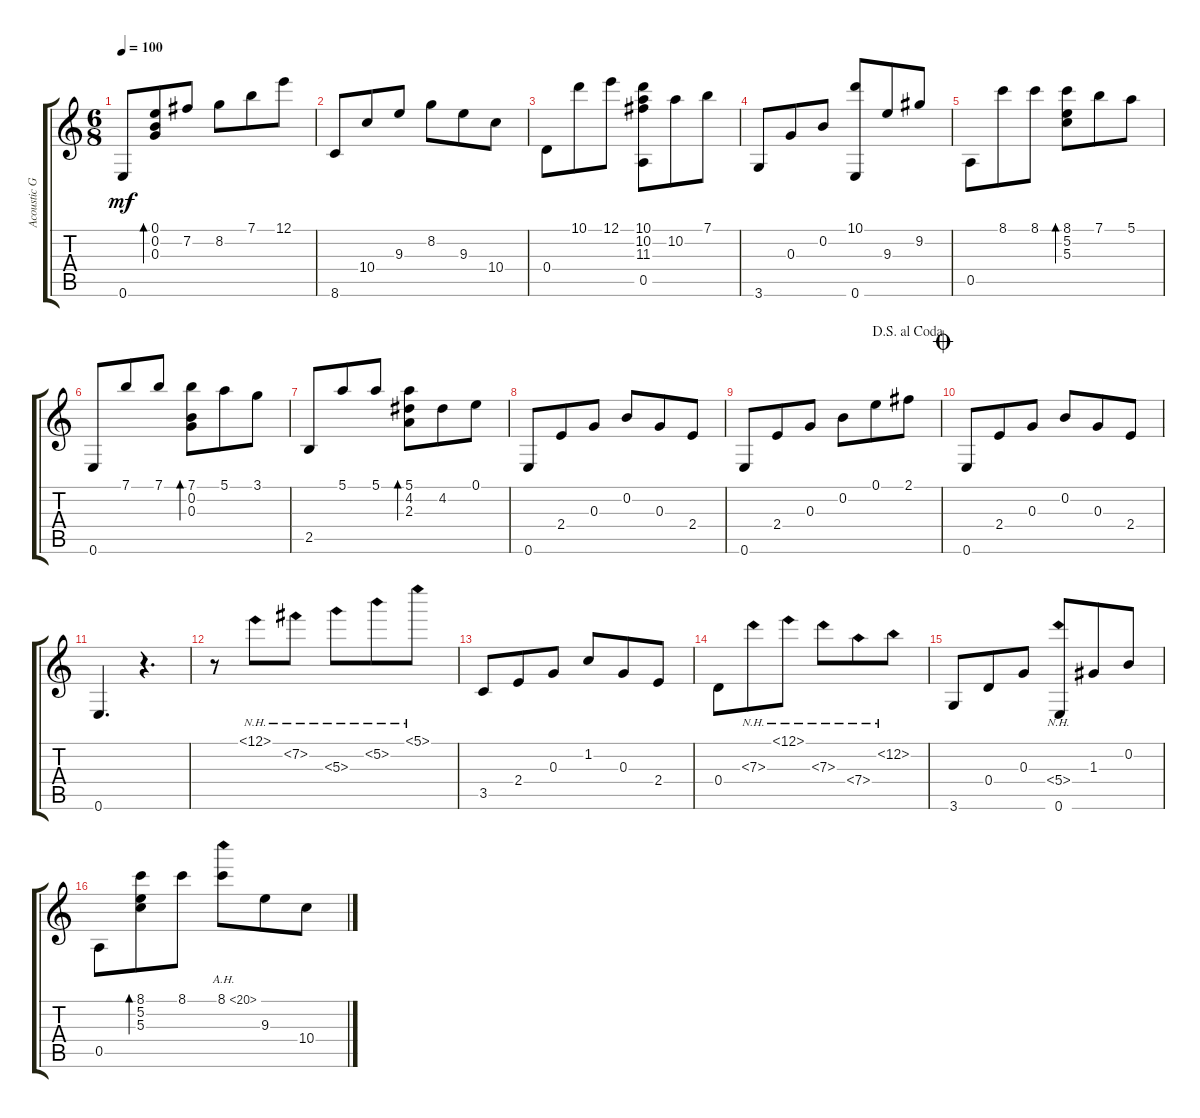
\track ("Acoustic Guitar" "Acoustic G") {instrument acousticguitarnylon}
\staff {score tabs}
\tuning (E4 B3 G3 D3 A2 E2) {hide}
\ts (6 8)
\tempo 100
\clef g2
\ks c
0.6.8{dy mf} (0.1 0.2 0.3).8{bd 60} 7.2.8 8.2.8 7.1.8 12.1.8 |
8.6.8 10.4.8 9.3.8 8.2.8 9.3.8 10.4.8 |
0.4.8 10.1.8 12.1.8 (10.1 10.2 11.3 0.5).8 10.2.8 7.1.8 |
3.6.8 0.3.8 0.2.8 (10.1 0.6).8 9.3.8 9.2.8 |
0.5.8 8.1.8 8.1.8 (8.1 5.2 5.3).8{bd 60} 7.1.8 5.1.8 |
0.6.8 7.1.8 7.1.8 (7.1 0.2 0.3).8{bd 60} 5.1.8 3.1.8 |
2.5.8 5.1.8 5.1.8 (5.1 4.2 2.3).8{bd 60} 4.2.8 0.1.8 |
0.6.8 2.4.8 0.3.8 0.2.8 0.3.8 2.4.8 |
\jump dalsegnoalcoda
0.6.8 2.4.8 0.3.8 0.2.8 0.1.8 2.1.8 |
\jump coda
0.6.8 2.4.8 0.3.8 0.2.8 0.3.8 2.4.8 |
0.6.4{d} r.4{d} |
r.8 12.1{nh}.8 7.2{nh}.8 5.3{nh}.8 5.2{nh}.8 5.1{nh}.8 |
3.5.8 2.4.8 0.3.8 1.2.8 0.3.8 2.4.8 |
0.4.8 7.3{nh}.8 12.1{nh}.8 7.3{nh}.8 7.4{nh}.8 12.2{nh}.8 |
3.6.8 0.4.8 0.3.8 (5.4{nh} 0.6).8 1.3.8 0.2.8 |
0.5.8 (8.1 5.2 5.3).8{bd 240} 8.1.8 8.1{ah 12}.8 9.3.8 10.4.8
